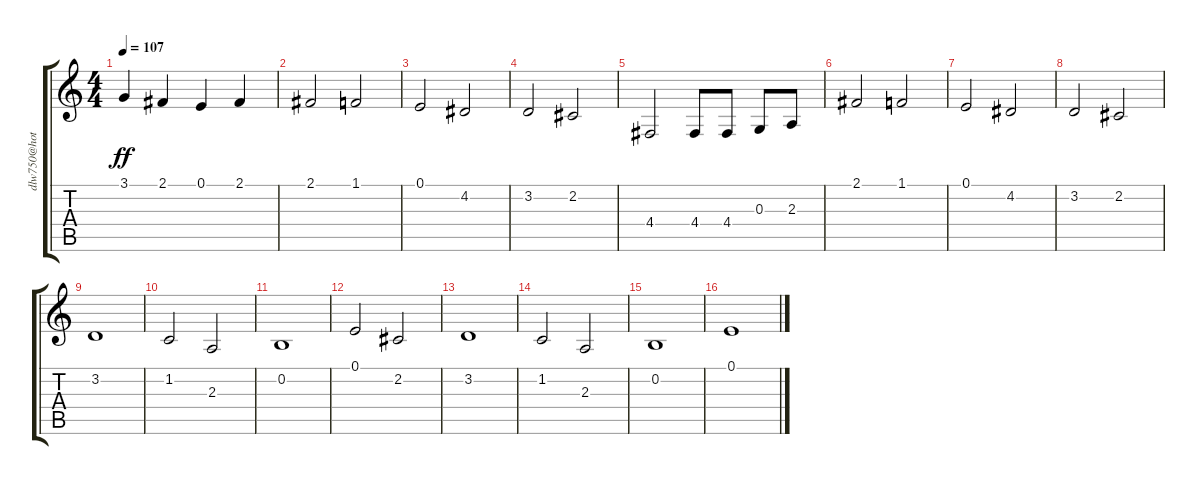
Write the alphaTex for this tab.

\track ("" "dlw750@hot") {instrument stringensemble1}
\staff {score tabs}
\tuning (E4 B3 G3 D3 A2 E2) {hide}
\ts (4 4)
\tempo 107
\clef g2
\ks c
3.1.4{dy ff} 2.1.4 0.1.4 2.1.4 |
2.1.2 1.1.2 |
0.1.2 4.2.2 |
3.2.2 2.2.2 |
4.4.2 4.4.8 4.4.8 0.3.8 2.3.8 |
2.1.2 1.1.2 |
0.1.2 4.2.2 |
3.2.2 2.2.2 |
3.2.1 |
1.2.2 2.3.2 |
0.2.1 |
0.1.2 2.2.2 |
3.2.1 |
1.2.2 2.3.2 |
0.2.1 |
0.1.1
